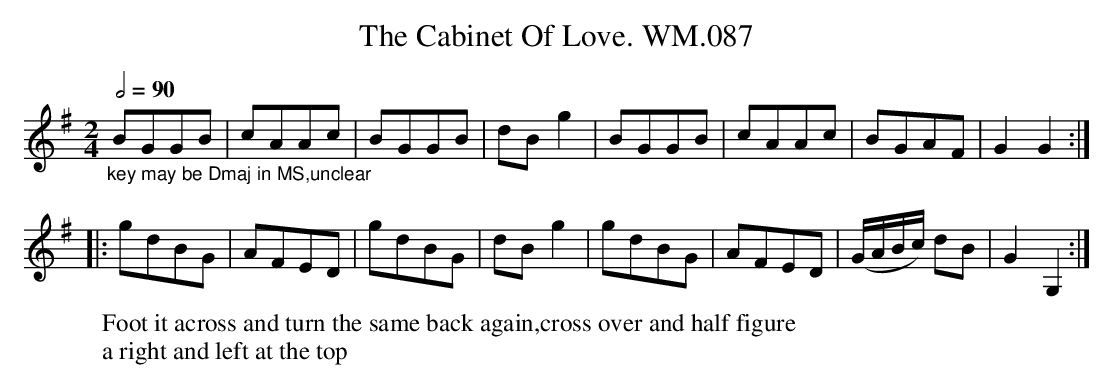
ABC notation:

X:1
T:Cabinet Of Love. WM.087, The
M:2/4
L:1/8
Q:1/2=90
W:Foot it across and turn the same back again,cross over and half figure
W:a right and left at the top
K:G
"_key may be Dmaj in MS,unclear"BGGB|cAAc|BGGB|dBg2|BGGB|cAAc|BGAF|G2G2:|
|:gdBG|AFED|gdBG|dBg2|gdBG|AFED|(G/A/B/c/) dB|G2G,2:|
